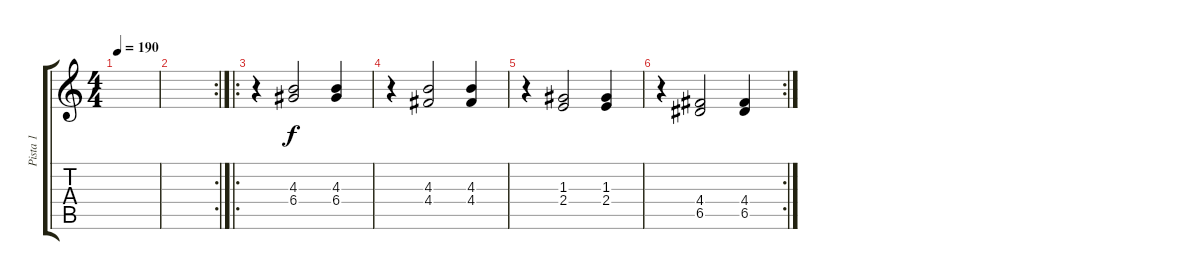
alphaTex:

\track ("Pista 1" "Pista 1") {instrument acousticguitarsteel}
\staff {score tabs}
\tuning (E4 B3 G3 D3 A2 E2) {hide}
\ts (4 4)
\tempo 190
\clef g2
\ks c
|
\rc 2
|
\ro
r.4 (4.3 6.4).2 (4.3 6.4).4 |
r.4 (4.3 4.4).2 (4.3 4.4).4 |
r.4 (1.3 2.4).2 (1.3 2.4).4 |
\rc 2
r.4 (4.4 6.5).2 (4.4 6.5).4
